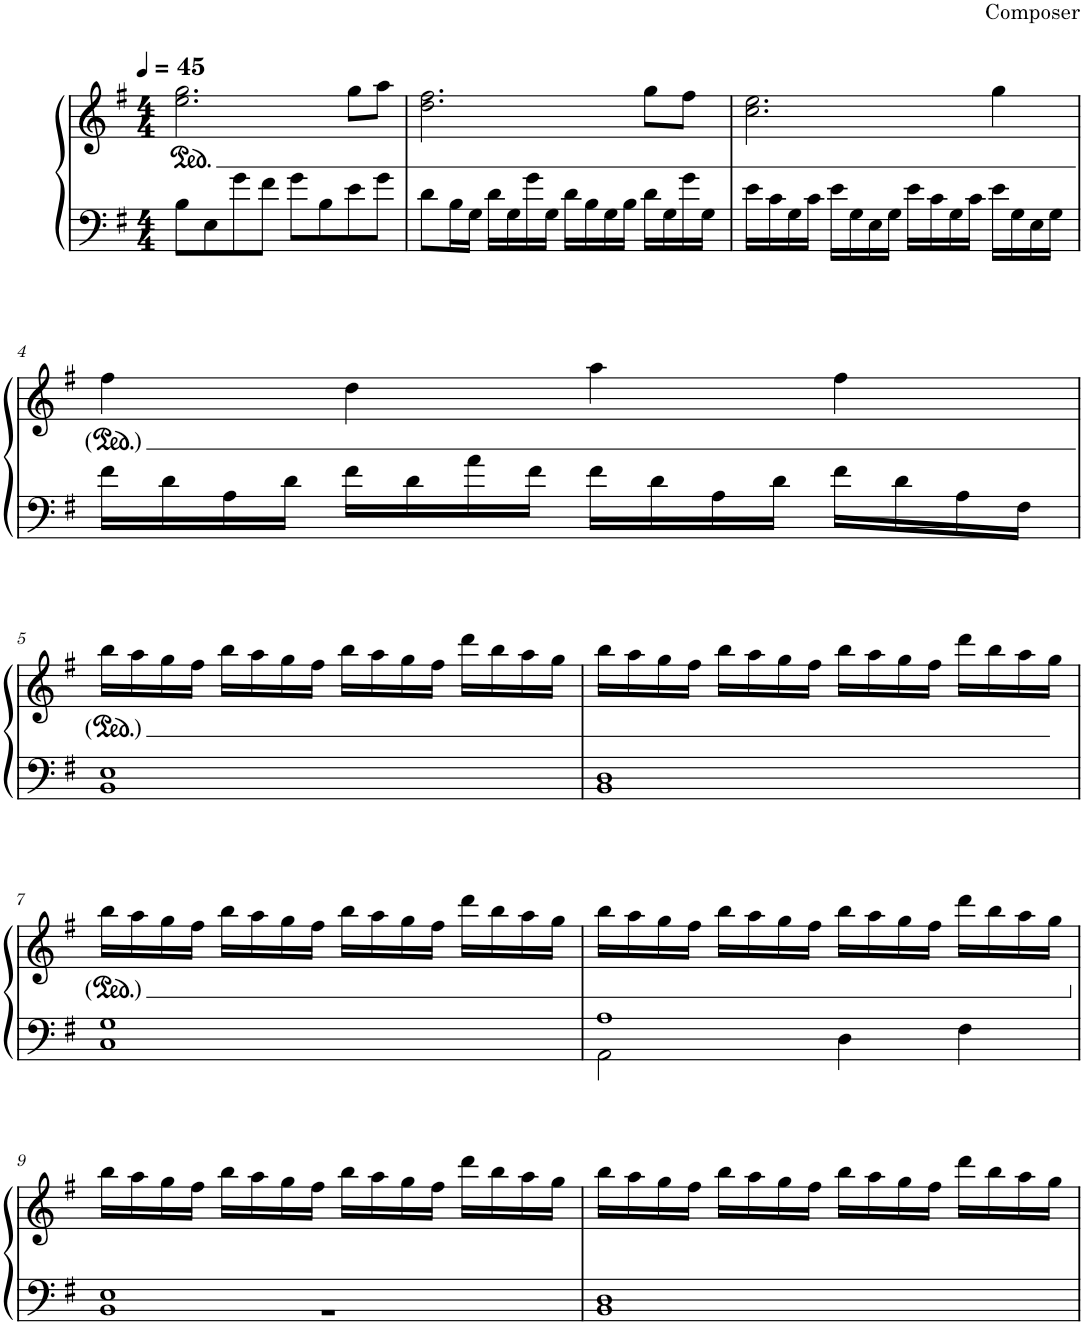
**kern	**kern
*part1	*part1
*staff2	*staff1
*I"Piano	*
*I'Pno.	*
*clefF4	*clefG2
*k[f#]	*k[f#]
*M4/4	*M4/4
*MM45	*MM45
*	*ped
=1	=1
8B\L	2.ee\ 2.gg\
8E\	.
8g\	.
8f#\J	.
8g\L	.
8B\	.
8e\	8gg\L
8g\J	8aa\J
=2	=2
8d\L	2.dd\ 2.ff#\
16B\L	.
16G\JJ	.
16d\LL	.
16G\	.
16g\	.
16G\JJ	.
16d\LL	.
16B\	.
16G\	.
16B\JJ	.
16d\LL	8gg\L
16G\	.
16g\	8ff#\J
16G\JJ	.
=3	=3
16e\LL	2.cc\ 2.ee\
16c\	.
16G\	.
16c\JJ	.
16e\LL	.
16G\	.
16E\	.
16G\JJ	.
16e\LL	.
16c\	.
16G\	.
16c\JJ	.
16e\LL	4gg\
16G\	.
16E\	.
16G\JJ	.
!!LO:LB:g=z
=4	=4
16f#\LL	4ff#\
16d\	.
16A\	.
16d\JJ	.
16f#\LL	4dd\
16d\	.
16a\	.
16f#\JJ	.
16f#\LL	4aa\
16d\	.
16A\	.
16d\JJ	.
16f#\LL	4ff#\
16d\	.
16A\	.
16F#\JJ	.
!!LO:LB:g=z
=5	=5
1BB 1E	16bb\LL
.	16aa\
.	16gg\
.	16ff#\JJ
.	16bb\LL
.	16aa\
.	16gg\
.	16ff#\JJ
.	16bb\LL
.	16aa\
.	16gg\
.	16ff#\JJ
.	16ddd\LL
.	16bb\
.	16aa\
.	16gg\JJ
=6	=6
1BB 1D	16bb\LL
.	16aa\
.	16gg\
.	16ff#\JJ
.	16bb\LL
.	16aa\
.	16gg\
.	16ff#\JJ
.	16bb\LL
.	16aa\
.	16gg\
.	16ff#\JJ
.	16ddd\LL
.	16bb\
.	16aa\
.	16gg\JJ
!!LO:LB:g=z
=7	=7
1C 1G	16bb\LL
.	16aa\
.	16gg\
.	16ff#\JJ
.	16bb\LL
.	16aa\
.	16gg\
.	16ff#\JJ
.	16bb\LL
.	16aa\
.	16gg\
.	16ff#\JJ
.	16ddd\LL
.	16bb\
.	16aa\
.	16gg\JJ
=8	=8
*^	*
1A	2AA\	16bb\LL
.	.	16aa\
.	.	16gg\
.	.	16ff#\JJ
.	.	16bb\LL
.	.	16aa\
.	.	16gg\
.	.	16ff#\JJ
.	4D\	16bb\LL
.	.	16aa\
.	.	16gg\
.	.	16ff#\JJ
.	4F#\	16ddd\LL
.	.	16bb\
.	.	16aa\
.	.	16gg\JJ
!!LO:LB:g=z
=9	=9	=9
*	*	*Xped
1BB 1E	1r	16bb\LL
.	.	16aa\
.	.	16gg\
.	.	16ff#\JJ
.	.	16bb\LL
.	.	16aa\
.	.	16gg\
.	.	16ff#\JJ
.	.	16bb\LL
.	.	16aa\
.	.	16gg\
.	.	16ff#\JJ
.	.	16ddd\LL
.	.	16bb\
.	.	16aa\
.	.	16gg\JJ
*v	*v	*
=10	=10
1BB 1D	16bb\LL
.	16aa\
.	16gg\
.	16ff#\JJ
.	16bb\LL
.	16aa\
.	16gg\
.	16ff#\JJ
.	16bb\LL
.	16aa\
.	16gg\
.	16ff#\JJ
.	16ddd\LL
.	16bb\
.	16aa\
.	16gg\JJ
=	=
*-	*-
